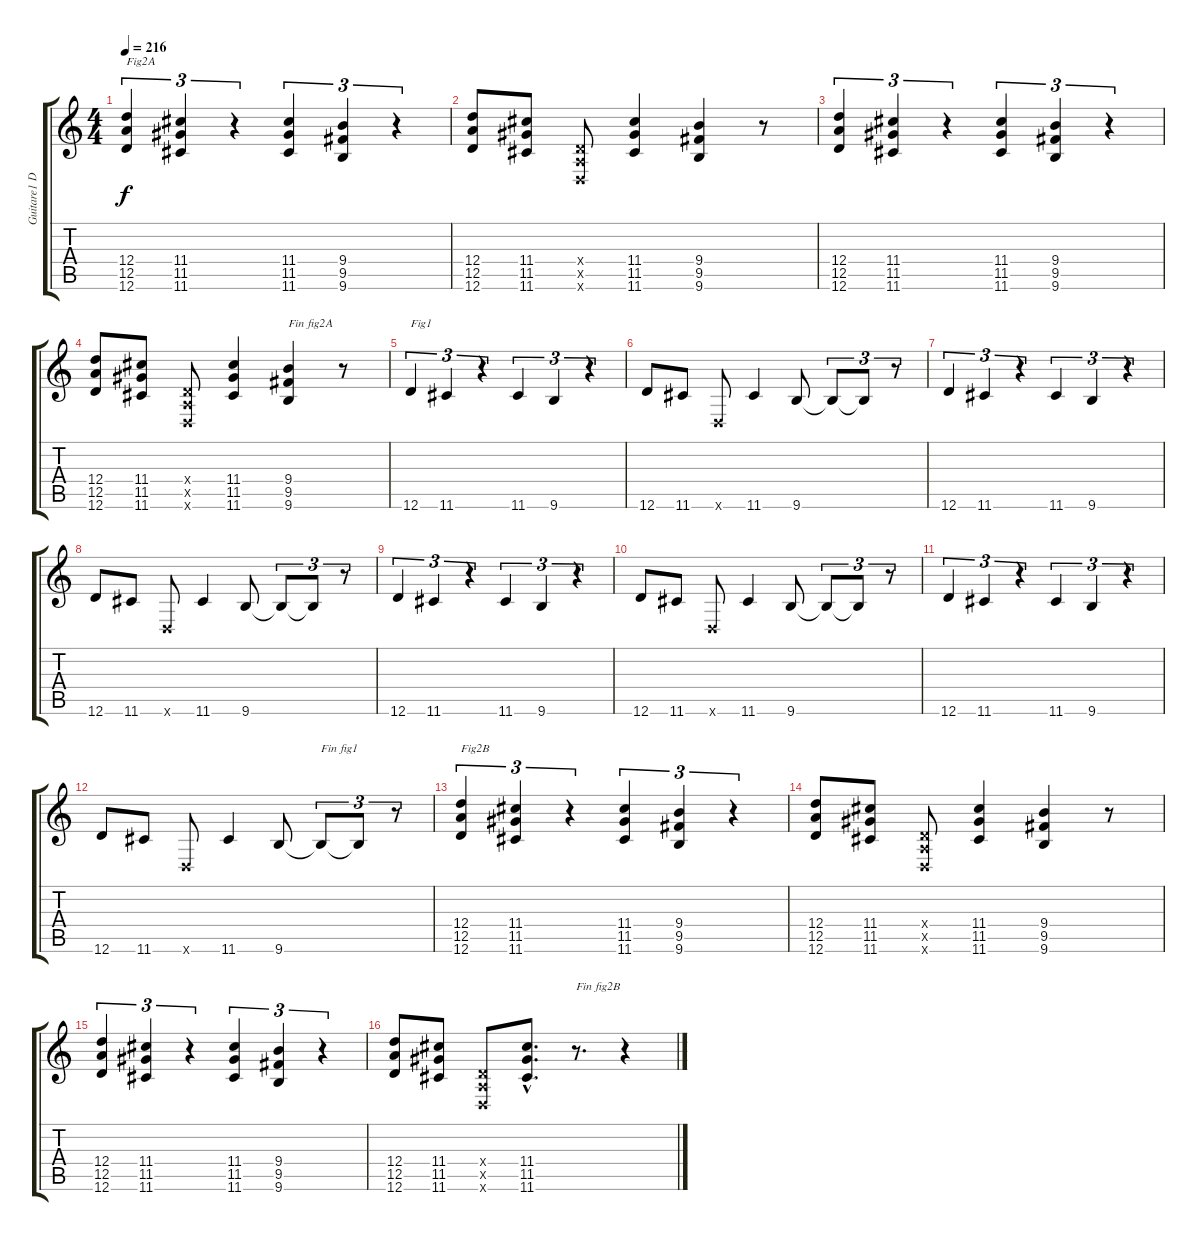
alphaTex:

\track ("Guitare1 Dr-D" "Guitare1 D") {instrument overdrivenguitar}
\staff {score tabs}
\tuning (E4 B3 G3 D3 A2 D2) {hide}
\ts (4 4)
\tempo 216
\clef g2
\ks c
(12.4 12.5 12.6).4{tu (3 2) txt "Fig2A" dy f} (11.4 11.5 11.6).4{tu (3 2)} r.4{tu (3 2)} (11.4 11.5 11.6).4{tu (3 2)} (9.4 9.5 9.6).4{tu (3 2)} r.4{tu (3 2)} |
(12.4 12.5 12.6).8 (11.4 11.5 11.6).8 (0.4{x} 0.5{x} 0.6{x}).8 (11.4 11.5 11.6).4 (9.4 9.5 9.6).4 r.8 |
(12.4 12.5 12.6).4{tu (3 2)} (11.4 11.5 11.6).4{tu (3 2)} r.4{tu (3 2)} (11.4 11.5 11.6).4{tu (3 2)} (9.4 9.5 9.6).4{tu (3 2)} r.4{tu (3 2)} |
(12.4 12.5 12.6).8 (11.4 11.5 11.6).8 (0.4{x} 0.5{x} 0.6{x}).8 (11.4 11.5 11.6).4 (9.4 9.5 9.6).4{txt "Fin fig2A"} r.8 |
12.6.4{tu (3 2) txt "Fig1"} 11.6.4{tu (3 2)} r.4{tu (3 2)} 11.6.4{tu (3 2)} 9.6.4{tu (3 2)} r.4{tu (3 2)} |
12.6.8 11.6.8 0.6{x}.8 11.6.4 9.6.8 9.6{t}.8{tu (3 2)} 9.6{t}.8{tu (3 2)} r.8{tu (3 2)} |
12.6.4{tu (3 2)} 11.6.4{tu (3 2)} r.4{tu (3 2)} 11.6.4{tu (3 2)} 9.6.4{tu (3 2)} r.4{tu (3 2)} |
12.6.8 11.6.8 0.6{x}.8 11.6.4 9.6.8 9.6{t}.8{tu (3 2)} 9.6{t}.8{tu (3 2)} r.8{tu (3 2)} |
12.6.4{tu (3 2)} 11.6.4{tu (3 2)} r.4{tu (3 2)} 11.6.4{tu (3 2)} 9.6.4{tu (3 2)} r.4{tu (3 2)} |
12.6.8 11.6.8 0.6{x}.8 11.6.4 9.6.8 9.6{t}.8{tu (3 2)} 9.6{t}.8{tu (3 2)} r.8{tu (3 2)} |
12.6.4{tu (3 2)} 11.6.4{tu (3 2)} r.4{tu (3 2)} 11.6.4{tu (3 2)} 9.6.4{tu (3 2)} r.4{tu (3 2)} |
12.6.8 11.6.8 0.6{x}.8 11.6.4 9.6.8 9.6{t}.8{tu (3 2) txt "Fin fig1"} 9.6{t}.8{tu (3 2)} r.8{tu (3 2)} |
(12.4 12.5 12.6).4{tu (3 2) txt "Fig2B"} (11.4 11.5 11.6).4{tu (3 2)} r.4{tu (3 2)} (11.4 11.5 11.6).4{tu (3 2)} (9.4 9.5 9.6).4{tu (3 2)} r.4{tu (3 2)} |
(12.4 12.5 12.6).8 (11.4 11.5 11.6).8 (0.4{x} 0.5{x} 0.6{x}).8 (11.4 11.5 11.6).4 (9.4 9.5 9.6).4 r.8 |
(12.4 12.5 12.6).4{tu (3 2)} (11.4 11.5 11.6).4{tu (3 2)} r.4{tu (3 2)} (11.4 11.5 11.6).4{tu (3 2)} (9.4 9.5 9.6).4{tu (3 2)} r.4{tu (3 2)} |
(12.4 12.5 12.6).8 (11.4 11.5 11.6).8 (0.4{x} 0.5{x} 0.6{x}).8 (11.4{hac} 11.5{hac} 11.6{hac}).8{d} r.8{d txt "Fin fig2B"} r.4
